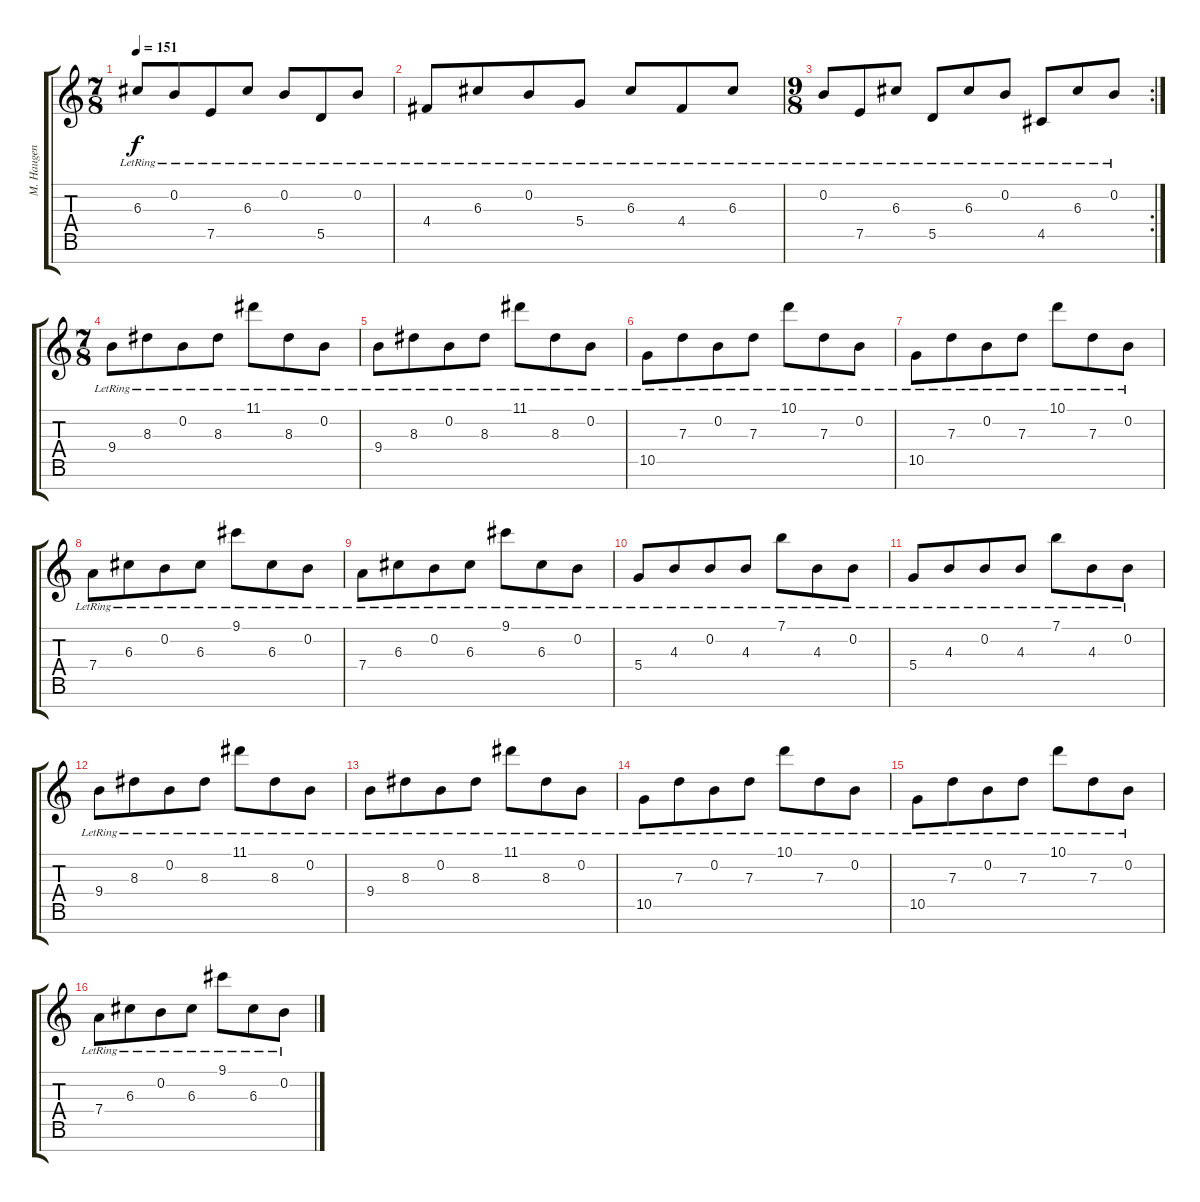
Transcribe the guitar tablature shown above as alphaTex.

\track ("M. Haugen" "M. Haugen") {instrument distortionguitar}
\staff {score tabs}
\tuning (E4 B3 G3 D3 A2 E2 B1) {hide}
\ts (7 8)
\tempo 151
\clef g2
\ks c
6.3{lr}.8{dy f} 0.2{lr}.8 7.5{lr}.8 6.3{lr}.8 0.2{lr}.8 5.5{lr}.8 0.2{lr}.8 |
4.4{lr}.8 6.3{lr}.8 0.2{lr}.8 5.4{lr}.8 6.3{lr}.8 4.4{lr}.8 6.3{lr}.8 |
\rc 2
\ts (9 8)
0.2{lr}.8 7.5{lr}.8 6.3{lr}.8 5.5{lr}.8 6.3{lr}.8 0.2{lr}.8 4.5{lr}.8 6.3{lr}.8 0.2{lr}.8 |
\ts (7 8)
9.4{lr}.8{volume 10} 8.3{lr}.8 0.2{lr}.8 8.3{lr}.8 11.1{lr}.8 8.3{lr}.8 0.2{lr}.8 |
9.4{lr}.8 8.3{lr}.8 0.2{lr}.8 8.3{lr}.8 11.1{lr}.8 8.3{lr}.8 0.2{lr}.8 |
10.5{lr}.8 7.3{lr}.8 0.2{lr}.8 7.3{lr}.8 10.1{lr}.8 7.3{lr}.8 0.2{lr}.8 |
10.5{lr}.8 7.3{lr}.8 0.2{lr}.8 7.3{lr}.8 10.1{lr}.8 7.3{lr}.8 0.2{lr}.8 |
7.4{lr}.8 6.3{lr}.8 0.2{lr}.8 6.3{lr}.8 9.1{lr}.8 6.3{lr}.8 0.2{lr}.8 |
7.4{lr}.8 6.3{lr}.8 0.2{lr}.8 6.3{lr}.8 9.1{lr}.8 6.3{lr}.8 0.2{lr}.8 |
5.4{lr}.8 4.3{lr}.8 0.2{lr}.8 4.3{lr}.8 7.1{lr}.8 4.3{lr}.8 0.2{lr}.8 |
5.4{lr}.8 4.3{lr}.8 0.2{lr}.8 4.3{lr}.8 7.1{lr}.8 4.3{lr}.8 0.2{lr}.8 |
9.4{lr}.8 8.3{lr}.8 0.2{lr}.8 8.3{lr}.8 11.1{lr}.8 8.3{lr}.8 0.2{lr}.8 |
9.4{lr}.8 8.3{lr}.8 0.2{lr}.8 8.3{lr}.8 11.1{lr}.8 8.3{lr}.8 0.2{lr}.8 |
10.5{lr}.8 7.3{lr}.8 0.2{lr}.8 7.3{lr}.8 10.1{lr}.8 7.3{lr}.8 0.2{lr}.8 |
10.5{lr}.8 7.3{lr}.8 0.2{lr}.8 7.3{lr}.8 10.1{lr}.8 7.3{lr}.8 0.2{lr}.8 |
7.4{lr}.8 6.3{lr}.8 0.2{lr}.8 6.3{lr}.8 9.1{lr}.8 6.3{lr}.8 0.2{lr}.8
